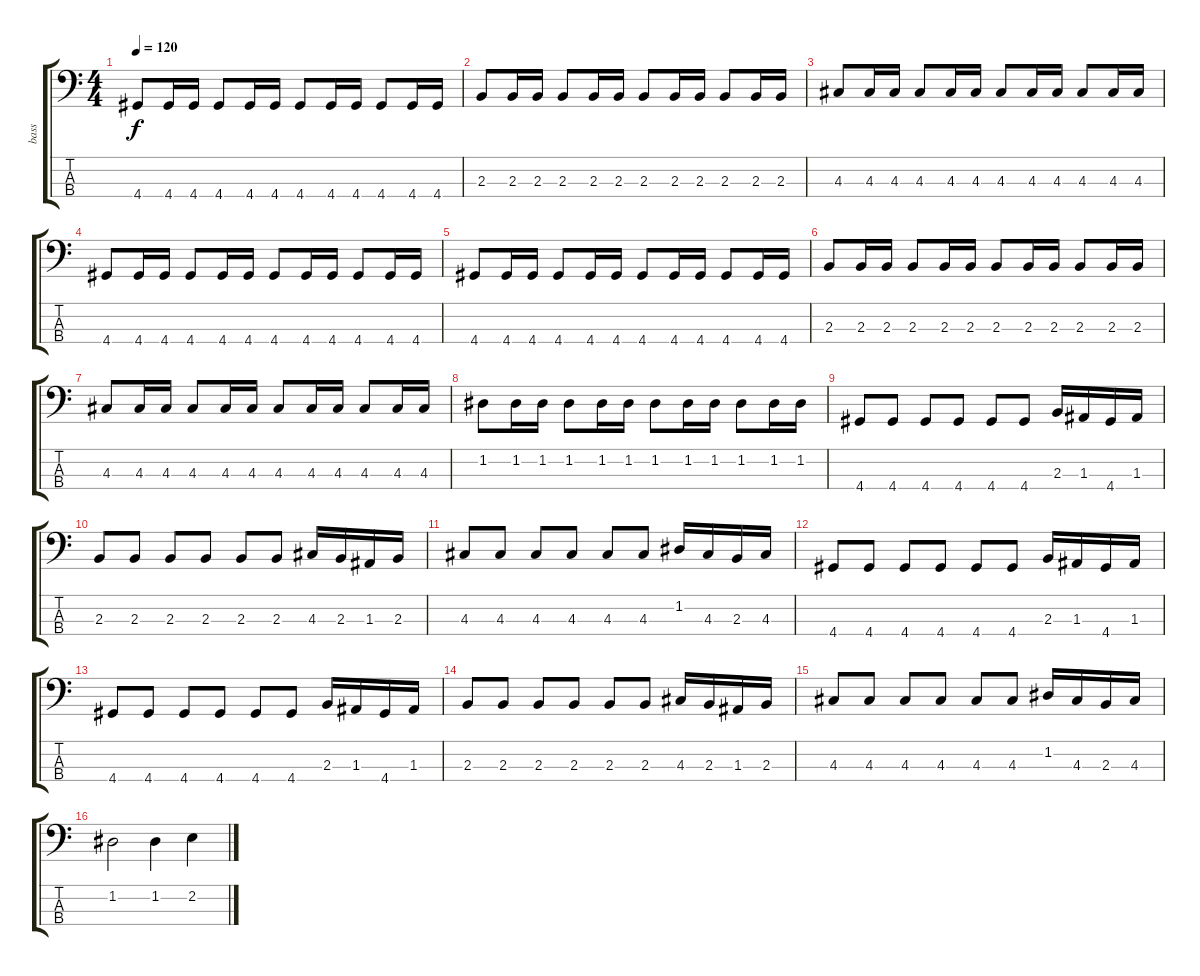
\track ("bass" "bass") {instrument electricbassfinger}
\staff {score tabs}
\tuning (G2 D2 A1 E1) {hide}
\ts (4 4)
\tempo 120
\clef f4
\ks c
4.4.8{dy f} 4.4.16 4.4.16 4.4.8 4.4.16 4.4.16 4.4.8 4.4.16 4.4.16 4.4.8 4.4.16 4.4.16 |
2.3.8 2.3.16 2.3.16 2.3.8 2.3.16 2.3.16 2.3.8 2.3.16 2.3.16 2.3.8 2.3.16 2.3.16 |
4.3.8 4.3.16 4.3.16 4.3.8 4.3.16 4.3.16 4.3.8 4.3.16 4.3.16 4.3.8 4.3.16 4.3.16 |
4.4.8 4.4.16 4.4.16 4.4.8 4.4.16 4.4.16 4.4.8 4.4.16 4.4.16 4.4.8 4.4.16 4.4.16 |
4.4.8 4.4.16 4.4.16 4.4.8 4.4.16 4.4.16 4.4.8 4.4.16 4.4.16 4.4.8 4.4.16 4.4.16 |
2.3.8 2.3.16 2.3.16 2.3.8 2.3.16 2.3.16 2.3.8 2.3.16 2.3.16 2.3.8 2.3.16 2.3.16 |
4.3.8 4.3.16 4.3.16 4.3.8 4.3.16 4.3.16 4.3.8 4.3.16 4.3.16 4.3.8 4.3.16 4.3.16 |
1.2.8 1.2.16 1.2.16 1.2.8 1.2.16 1.2.16 1.2.8 1.2.16 1.2.16 1.2.8 1.2.16 1.2.16 |
4.4.8 4.4.8 4.4.8 4.4.8 4.4.8 4.4.8 2.3.16 1.3.16 4.4.16 1.3.16 |
2.3.8 2.3.8 2.3.8 2.3.8 2.3.8 2.3.8 4.3.16 2.3.16 1.3.16 2.3.16 |
4.3.8 4.3.8 4.3.8 4.3.8 4.3.8 4.3.8 1.2.16 4.3.16 2.3.16 4.3.16 |
4.4.8 4.4.8 4.4.8 4.4.8 4.4.8 4.4.8 2.3.16 1.3.16 4.4.16 1.3.16 |
4.4.8 4.4.8 4.4.8 4.4.8 4.4.8 4.4.8 2.3.16 1.3.16 4.4.16 1.3.16 |
2.3.8 2.3.8 2.3.8 2.3.8 2.3.8 2.3.8 4.3.16 2.3.16 1.3.16 2.3.16 |
4.3.8 4.3.8 4.3.8 4.3.8 4.3.8 4.3.8 1.2.16 4.3.16 2.3.16 4.3.16 |
1.2.2 1.2.4 2.2.4
